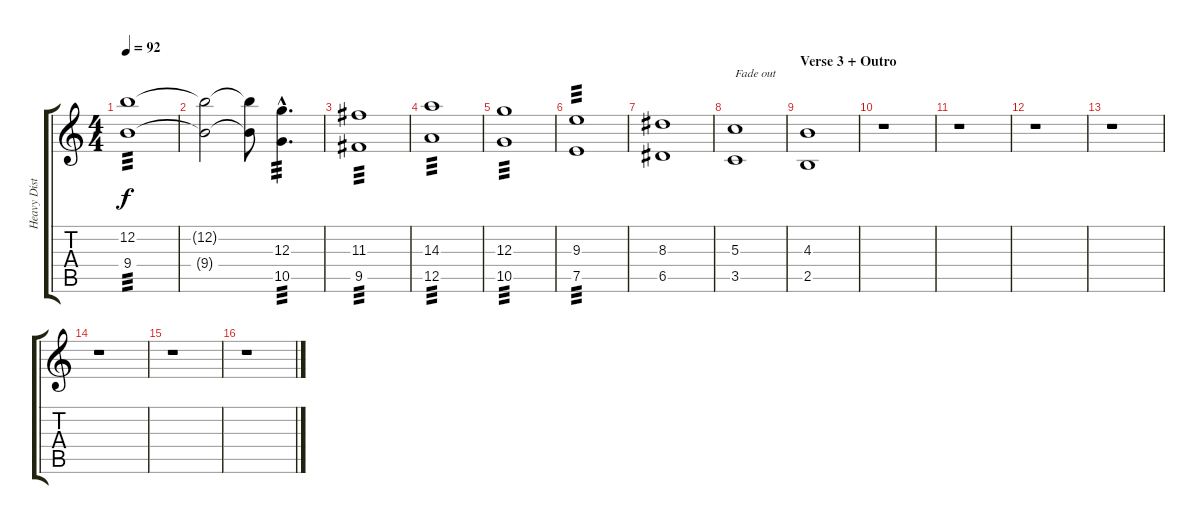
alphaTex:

\track ("Heavy Distortion" "Heavy Dist") {instrument distortionguitar}
\staff {score tabs}
\tuning (E4 B3 G3 D3 A2 E2) {hide}
\ts (4 4)
\tempo 92
\clef g2
\ks c
(12.2 9.4).1{tp 3 dy f} |
(12.2{t} 9.4{t}).2 (12.2{t} 9.4{t}).8 (12.3{hac} 10.5{hac}).4{d tp 3} |
(11.3 9.5).1{tp 3} |
(14.3 12.5).1{tp 3} |
(12.3 10.5).1{tp 3} |
(9.3 7.5).1{tp 3} |
(8.3 6.5).1 |
(5.3 3.5).1{txt "Fade out" volume 9} |
\section ("" "Verse 3 + Outro")
(4.3 2.5).1{volume 1} |
r.1{volume 11} |
r.1 |
r.1 |
r.1 |
r.1 |
r.1 |
r.1
